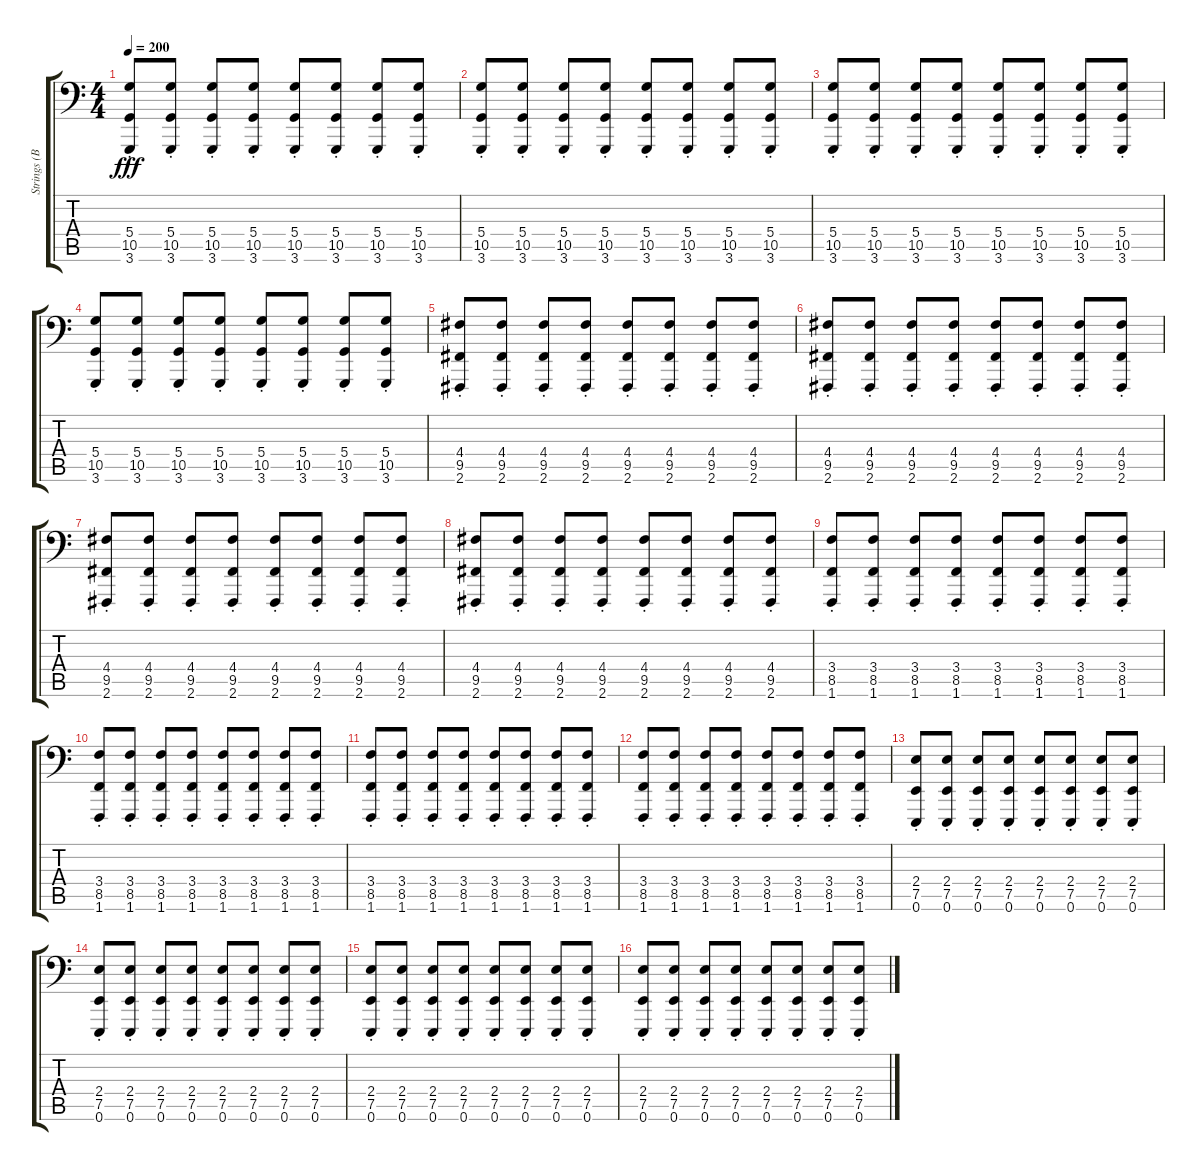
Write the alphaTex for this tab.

\track ("Strings (Bass)" "Strings (B") {instrument tremolostrings}
\staff {score tabs}
\tuning (E4 B3 G3 D3 A1 E1) {hide}
\ts (4 4)
\tempo 200
\clef f4
\ks c
(5.4{st} 10.5{st} 3.6{st}).8{dy fff} (5.4{st} 10.5{st} 3.6{st}).8 (5.4{st} 10.5{st} 3.6{st}).8 (5.4{st} 10.5{st} 3.6{st}).8 (5.4{st} 10.5{st} 3.6{st}).8 (5.4{st} 10.5{st} 3.6{st}).8 (5.4{st} 10.5{st} 3.6{st}).8 (5.4{st} 10.5{st} 3.6).8 |
(5.4{st} 10.5{st} 3.6{st}).8 (5.4{st} 10.5{st} 3.6{st}).8 (5.4{st} 10.5{st} 3.6{st}).8 (5.4{st} 10.5{st} 3.6{st}).8 (5.4{st} 10.5{st} 3.6{st}).8 (5.4{st} 10.5{st} 3.6{st}).8 (5.4{st} 10.5{st} 3.6{st}).8 (5.4{st} 10.5{st} 3.6).8 |
(5.4{st} 10.5{st} 3.6{st}).8 (5.4{st} 10.5{st} 3.6{st}).8 (5.4{st} 10.5{st} 3.6{st}).8 (5.4{st} 10.5{st} 3.6{st}).8 (5.4{st} 10.5{st} 3.6{st}).8 (5.4{st} 10.5{st} 3.6{st}).8 (5.4{st} 10.5{st} 3.6{st}).8 (5.4{st} 10.5{st} 3.6).8 |
(5.4{st} 10.5{st} 3.6{st}).8 (5.4{st} 10.5{st} 3.6{st}).8 (5.4{st} 10.5{st} 3.6{st}).8 (5.4{st} 10.5{st} 3.6{st}).8 (5.4{st} 10.5{st} 3.6{st}).8 (5.4{st} 10.5{st} 3.6{st}).8 (5.4{st} 10.5{st} 3.6{st}).8 (5.4{st} 10.5{st} 3.6).8 |
(4.4{st} 9.5{st} 2.6{st}).8 (4.4{st} 9.5{st} 2.6{st}).8 (4.4{st} 9.5{st} 2.6{st}).8 (4.4{st} 9.5{st} 2.6{st}).8 (4.4{st} 9.5{st} 2.6{st}).8 (4.4{st} 9.5{st} 2.6{st}).8 (4.4{st} 9.5{st} 2.6{st}).8 (4.4{st} 9.5{st} 2.6).8 |
(4.4{st} 9.5{st} 2.6{st}).8 (4.4{st} 9.5{st} 2.6{st}).8 (4.4{st} 9.5{st} 2.6{st}).8 (4.4{st} 9.5{st} 2.6{st}).8 (4.4{st} 9.5{st} 2.6{st}).8 (4.4{st} 9.5{st} 2.6{st}).8 (4.4{st} 9.5{st} 2.6{st}).8 (4.4{st} 9.5{st} 2.6).8 |
(4.4{st} 9.5{st} 2.6{st}).8 (4.4{st} 9.5{st} 2.6{st}).8 (4.4{st} 9.5{st} 2.6{st}).8 (4.4{st} 9.5{st} 2.6{st}).8 (4.4{st} 9.5{st} 2.6{st}).8 (4.4{st} 9.5{st} 2.6{st}).8 (4.4{st} 9.5{st} 2.6{st}).8 (4.4{st} 9.5{st} 2.6).8 |
(4.4{st} 9.5{st} 2.6{st}).8 (4.4{st} 9.5{st} 2.6{st}).8 (4.4{st} 9.5{st} 2.6{st}).8 (4.4{st} 9.5{st} 2.6{st}).8 (4.4{st} 9.5{st} 2.6{st}).8 (4.4{st} 9.5{st} 2.6{st}).8 (4.4{st} 9.5{st} 2.6{st}).8 (4.4{st} 9.5{st} 2.6).8 |
(3.4{st} 8.5{st} 1.6{st}).8 (3.4{st} 8.5{st} 1.6{st}).8 (3.4{st} 8.5{st} 1.6{st}).8 (3.4{st} 8.5{st} 1.6{st}).8 (3.4{st} 8.5{st} 1.6{st}).8 (3.4{st} 8.5{st} 1.6{st}).8 (3.4{st} 8.5{st} 1.6{st}).8 (3.4{st} 8.5{st} 1.6).8 |
(3.4{st} 8.5{st} 1.6{st}).8 (3.4{st} 8.5{st} 1.6{st}).8 (3.4{st} 8.5{st} 1.6{st}).8 (3.4{st} 8.5{st} 1.6{st}).8 (3.4{st} 8.5{st} 1.6{st}).8 (3.4{st} 8.5{st} 1.6{st}).8 (3.4{st} 8.5{st} 1.6{st}).8 (3.4{st} 8.5{st} 1.6).8 |
(3.4{st} 8.5{st} 1.6{st}).8 (3.4{st} 8.5{st} 1.6{st}).8 (3.4{st} 8.5{st} 1.6{st}).8 (3.4{st} 8.5{st} 1.6{st}).8 (3.4{st} 8.5{st} 1.6{st}).8 (3.4{st} 8.5{st} 1.6{st}).8 (3.4{st} 8.5{st} 1.6{st}).8 (3.4{st} 8.5{st} 1.6).8 |
(3.4{st} 8.5{st} 1.6{st}).8 (3.4{st} 8.5{st} 1.6{st}).8 (3.4{st} 8.5{st} 1.6{st}).8 (3.4{st} 8.5{st} 1.6{st}).8 (3.4{st} 8.5{st} 1.6{st}).8 (3.4{st} 8.5{st} 1.6{st}).8 (3.4{st} 8.5{st} 1.6{st}).8 (3.4{st} 8.5{st} 1.6).8 |
(2.4{st} 7.5{st} 0.6{st}).8 (2.4{st} 7.5{st} 0.6{st}).8 (2.4{st} 7.5{st} 0.6{st}).8 (2.4{st} 7.5{st} 0.6{st}).8 (2.4{st} 7.5{st} 0.6{st}).8 (2.4{st} 7.5{st} 0.6{st}).8 (2.4{st} 7.5{st} 0.6{st}).8 (2.4{st} 7.5{st} 0.6).8 |
(2.4{st} 7.5{st} 0.6{st}).8 (2.4{st} 7.5{st} 0.6{st}).8 (2.4{st} 7.5{st} 0.6{st}).8 (2.4{st} 7.5{st} 0.6{st}).8 (2.4{st} 7.5{st} 0.6{st}).8 (2.4{st} 7.5{st} 0.6{st}).8 (2.4{st} 7.5{st} 0.6{st}).8 (2.4{st} 7.5{st} 0.6).8 |
(2.4{st} 7.5{st} 0.6{st}).8 (2.4{st} 7.5{st} 0.6{st}).8 (2.4{st} 7.5{st} 0.6{st}).8 (2.4{st} 7.5{st} 0.6{st}).8 (2.4{st} 7.5{st} 0.6{st}).8 (2.4{st} 7.5{st} 0.6{st}).8 (2.4{st} 7.5{st} 0.6{st}).8 (2.4{st} 7.5{st} 0.6).8 |
(2.4{st} 7.5{st} 0.6{st}).8 (2.4{st} 7.5{st} 0.6{st}).8 (2.4{st} 7.5{st} 0.6{st}).8 (2.4{st} 7.5{st} 0.6{st}).8 (2.4{st} 7.5{st} 0.6{st}).8 (2.4{st} 7.5{st} 0.6{st}).8 (2.4{st} 7.5{st} 0.6{st}).8 (2.4{st} 7.5{st} 0.6).8
